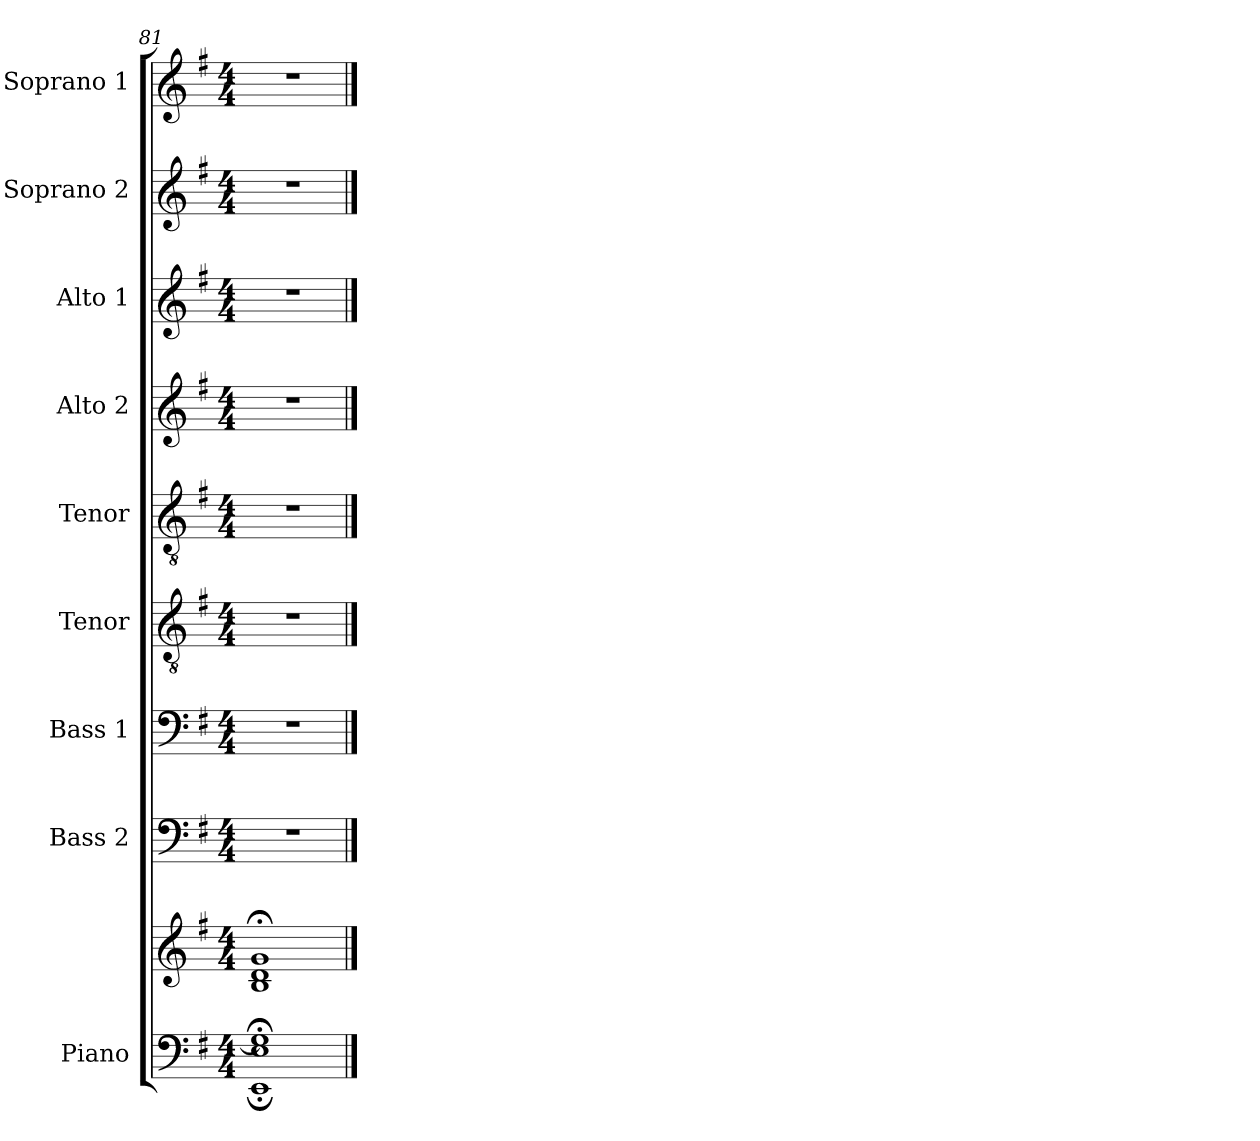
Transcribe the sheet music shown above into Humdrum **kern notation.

**kern	**kern	**kern	**kern	**kern	**kern	**kern	**kern	**kern	**kern
*part9	*part9	*part8	*part7	*part6	*part5	*part4	*part3	*part2	*part1
*staff10	*staff9	*staff8	*staff7	*staff6	*staff5	*staff4	*staff3	*staff2	*staff1
*I"Piano	*	*I"Bass 2	*I"Bass 1	*I"Tenor	*I"Tenor	*I"Alto 2	*I"Alto 1	*I"Soprano 2	*I"Soprano 1
*I'Pno.	*	*I'B2	*I'B1	*I'T.	*I'T	*I'A2	*I'A1	*I'S2	*I'S1
*clefF4	*clefG2	*clefF4	*clefF4	*clefGv2	*clefGv2	*clefG2	*clefG2	*clefG2	*clefG2
*k[f#]	*k[f#]	*k[f#]	*k[f#]	*k[f#]	*k[f#]	*k[f#]	*k[f#]	*k[f#]	*k[f#]
*M4/4	*M4/4	*M4/4	*M4/4	*M4/4	*M4/4	*M4/4	*M4/4	*M4/4	*M4/4
=81	=81	=81	=81	=81	=81	=81	=81	=81	=81
*^	*	*	*	*	*	*	*	*	*
1G;<]	1EE; 1E;	1B;< 1d;< 1g;<	1r	1r	1r	1r	1r	1r	1r	1r
*v	*v	*	*	*	*	*	*	*	*	*
==	==	==	==	==	==	==	==	==	==
*-	*-	*-	*-	*-	*-	*-	*-	*-	*-
